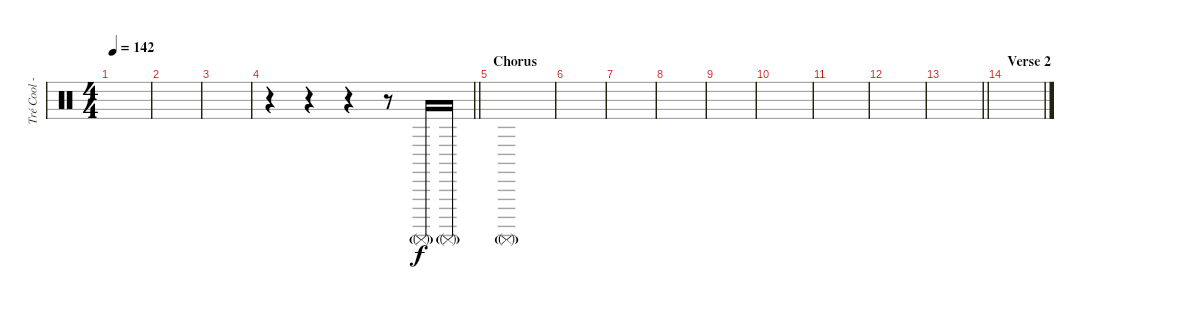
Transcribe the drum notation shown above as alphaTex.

\track ("Tré Cool - Drums" "Tré Cool -") {instrument percussion}
\staff {score}
\articulation defaults
\ts (4 4)
\tempo 142
\clef neutral
\ks c
|
|
|
\barLineRight lightlight
r.4 r.4 r.4 r.8 "Surdo (mute)"{g}.16 "Surdo (mute)"{g}.16 |
\section ("" "Chorus")
"Surdo (mute)"{g}.1 |
|
|
|
|
|
|
|
\barLineRight lightlight
|
\section ("" "Verse 2")
